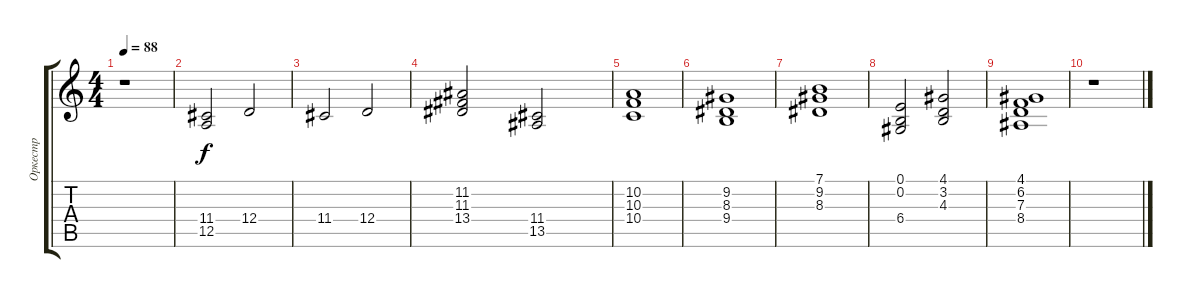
\track ("Оркестр" "Оркестр") {instrument tremolostrings}
\staff {score tabs}
\tuning (E4 B3 G3 D3 A2 E2) {hide}
\ts (4 4)
\tempo 88
\clef g2
\ks c
r.1{dy f} |
(11.4 12.5).2 12.4.2 |
11.4.2 12.4.2 |
(11.2 11.3 13.4).2 (11.4 13.5).2 |
(10.2 10.3 10.4).1 |
(9.2 8.3 9.4).1 |
(7.1 9.2 8.3).1 |
(0.1 0.2 6.4).2 (4.1 3.2 4.3).2 |
(4.1 6.2 7.3 8.4).1 |
r.1
